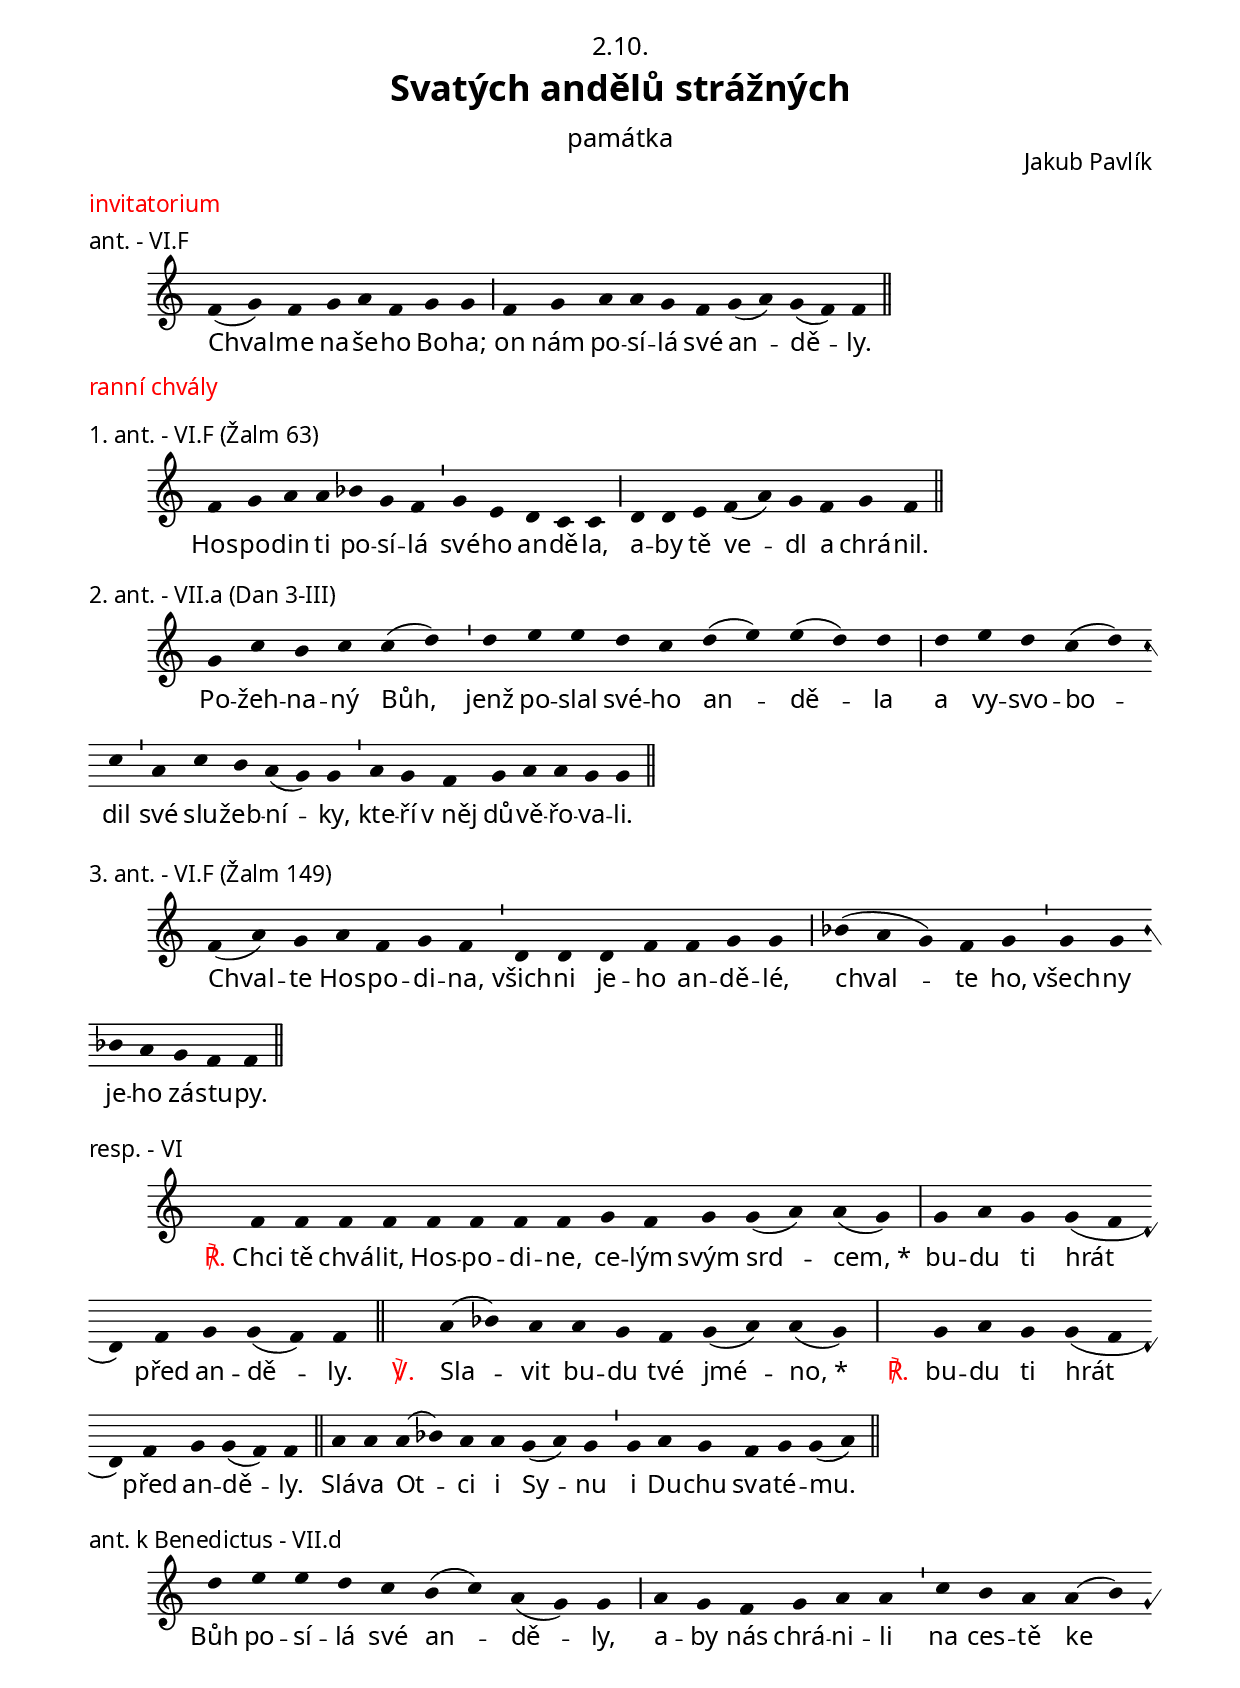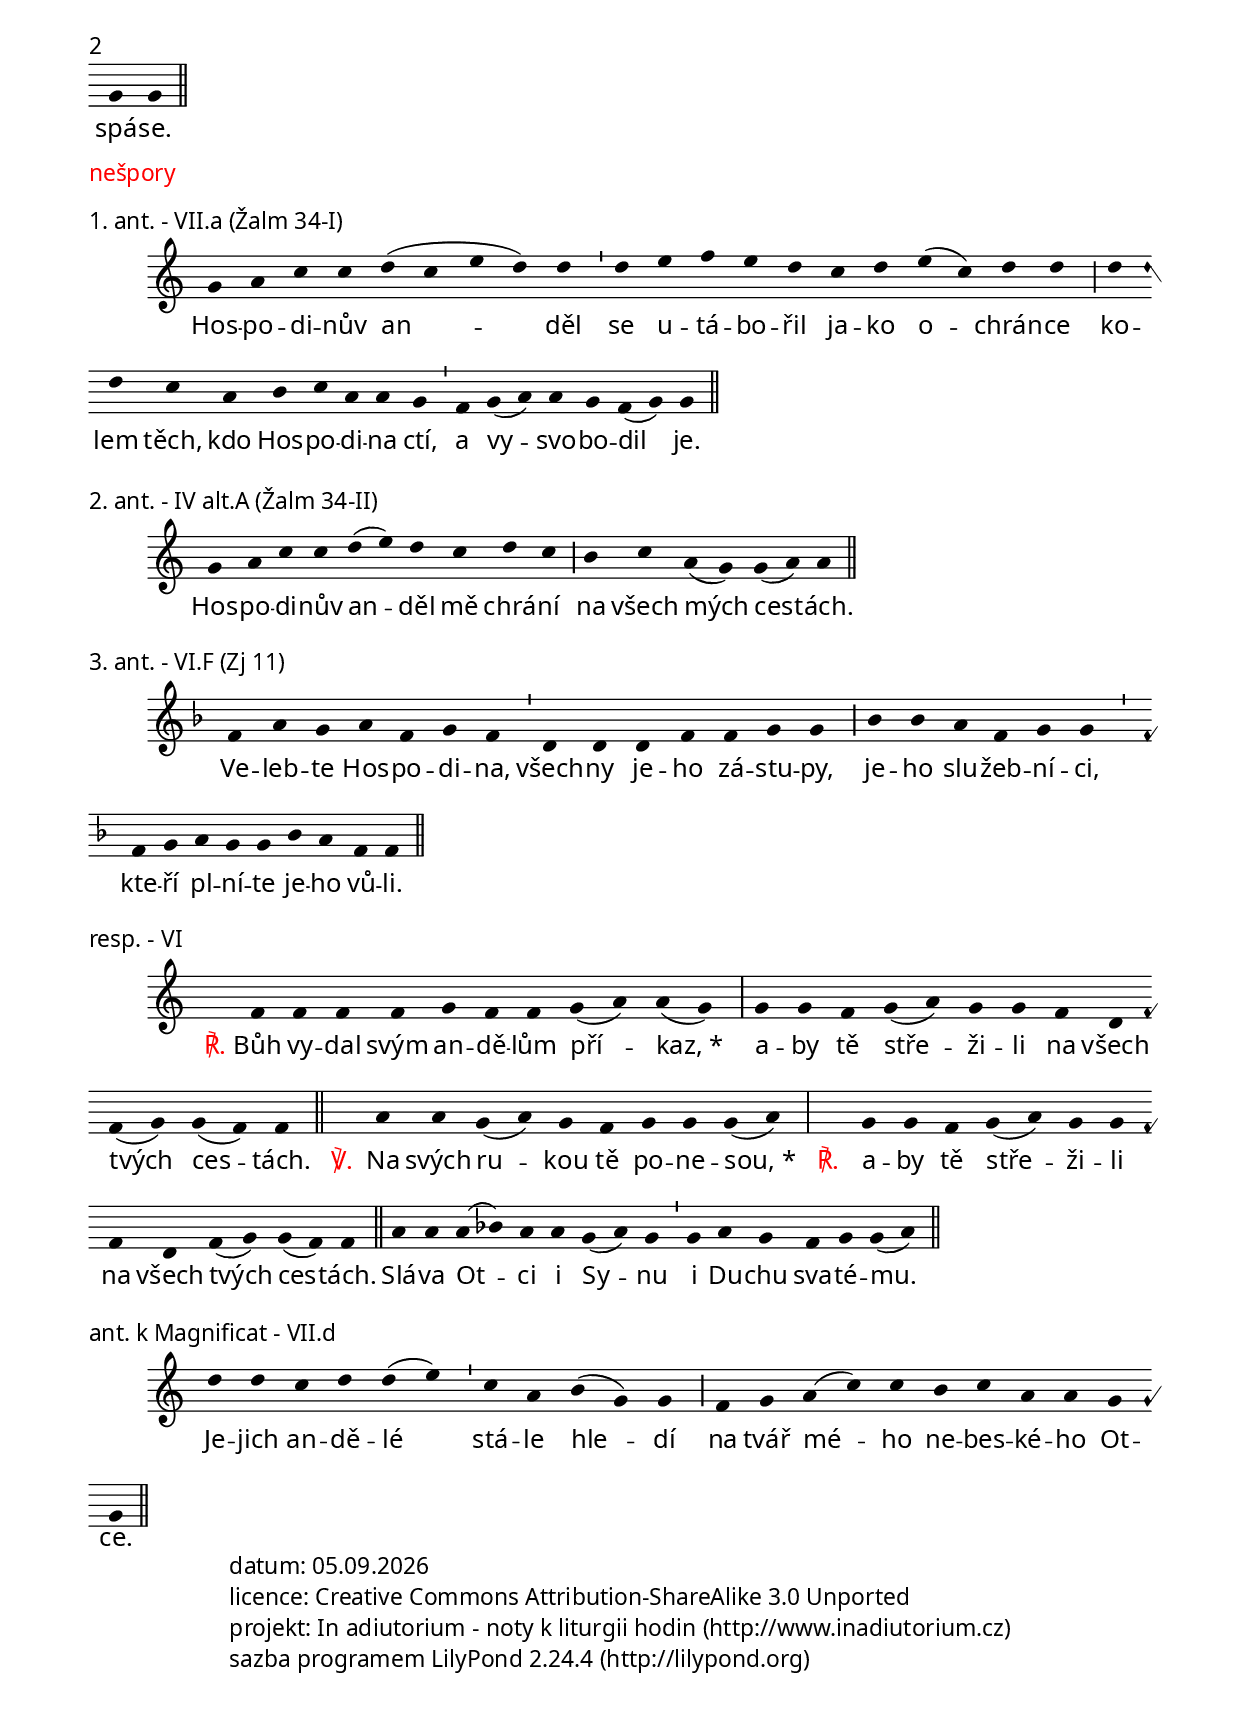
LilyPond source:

\version "2.15.40"

\include "../spolecne.ly"
\include "../dilyresponsorii.ly"

\header {
  title = \markup\titleSvatek
            "Svatých andělů strážných"
            památka
            2.10.
  composer = "Jakub Pavlík"
}

\markup {\nadpisHodinka {"invitatorium"}}

\score {
  \relative c' {
    \choralniRezim
    f4( g) f g a f g g \barMaior
    f g a a g
    f g( a) g( f) f \barFinalis
  }
  \addlyrics {
    Chval -- me na -- še -- ho Bo -- ha;
    on nám po -- sí -- lá
    své an -- dě -- ly.
  }
  \header {
    quid = "ant."
    modus = "VI"
    differentia = "F"
    psalmus = ""
    fial = "sanktoral/0125obracenipavla.ly#invit?zacatek"
    id = "invit"
    piece = \markup {\sestavTitulekBezZalmu}
  }
}

\markup {\nadpisHodinka {"ranní chvály"}}

\score {
  \relative c' {
    \choralniRezim
    f4 g a a bes g f \barMin g e d c c \barMaior
    d d e f( a) g f g f \barFinalis
  }
  \addlyrics {
    Hos -- po -- din ti po -- sí -- lá své -- ho an -- dě -- la,
    a -- by tě ve -- dl a chrá -- nil.
  }
  \header {
    quid = "1. ant."
    modus = "VI"
    differentia = "F"
    psalmus = "Žalm 63"
    id = "rch-a1"
    piece = \markup {\sestavTitulek}
  }
}

\score {
  \relative c'' {
    \choralniRezim
    g4 c b c c( d) \barMin
    d e e d c d( e) e( d) d \barMaior
    d e d c( d) c \barMin a c b a( g) g \barMin
    a g f g a a g g \barFinalis
  }
  \addlyrics {
    Po -- žeh -- na -- ný Bůh,
    jenž po -- slal své -- ho an -- dě -- la
    a vy -- svo -- bo -- dil své slu -- žeb -- ní -- ky,
    kte -- ří v_něj dů -- vě -- řo -- va -- li.
  }
  \header {
    quid = "2. ant."
    modus = "VII"
    differentia = "a"
    psalmus = "Dan 3-III"
    id = "rch-a2"
    piece = \markup {\sestavTitulek}
  }
}

\score {
  \relative c' {
    \choralniRezim
    f4( a) g a f g f \barMin
    d d d f f g g \barMaior
    bes( a g) f g \barMin
    g g bes a g f f \barFinalis
  }
  \addlyrics {
    Chval -- te Hos -- po -- di -- na,
    všich -- ni je -- ho an -- dě -- lé,
    chval -- te ho,
    všech -- ny je -- ho zá -- stu -- py.
  }
  \header {
    quid = "3. ant."
    modus = "VI"
    differentia = "F"
    psalmus = "Žalm 149"
    id = "rch-a3"
    piece = \markup {\sestavTitulek}
  }
}

\score {
  \relative c' {
    \choralniRezim

    % R
    \neviditelna f
    f4 f f f f f f f g f g g( a) a( g) \barMax
    g a g g( f d) f g g( f) f \barFinalis
    % V
    \neviditelna a
    a4( bes) a a g f g( a) a( g) \barMax
    % R
    \neviditelna a
    g a g g( f d) f g g( f) f \barFinalis
    % Slava
    \respVIdoxologie \barFinalis
  }
  \addlyrics {
    \Response Chci tě chvá -- lit, Hos -- po -- di -- ne,
    ce -- lým svým srd -- cem,_*
    bu -- du ti hrát před an -- dě -- ly.
    \Verse Sla -- vit bu -- du tvé jmé -- no,_*
    \Response bu -- du ti hrát před an -- dě -- ly.
    \textRespDoxologie
  }
  \header {
    quid = "resp."
    modus = "VI"
    id = "rch-r"
    piece = \markup {\sestavTitulekResp}
  }
}

\score {
  \relative c'' {
    \choralniRezim
    d4 e e d
    c b( c) a( g) g \barMaior
    a g f g a a \barMin
    c b a a( b) g g \barFinalis
  }
  \addlyrics {
    Bůh po -- sí -- lá
    své an -- dě -- ly,
    a -- by nás chrá -- ni -- li
    na ces -- tě ke spá -- se.
  }
  \header {
    quid = "ant. k Benedictus"
    modus = "VII"
    differentia = "d"
    psalmus = ""
    id = "rch-aben"
    piece = \markup {\sestavTitulekBezZalmu}
  }
}

\markup {\nadpisHodinka {"nešpory"}}

\score {
  \relative c'' {
    \choralniRezim
    g4 a c c d( c e d) d \barMin
    d e f e d c d e( c) d d \barMaior
    d d c a b c a a g \barMin
    f g( a) a g f( g) g \barFinalis
  }
  \addlyrics {
    Hos -- po -- di -- nův an -- děl
    se u -- tá -- bo -- řil ja -- ko o -- chrán -- ce
    ko -- lem těch, kdo Hos -- po -- di -- na ctí,
    a vy -- svo -- bo -- dil je.
  }
  \header {
    quid = "1. ant."
    modus = "VII"
    differentia = "a"
    psalmus = "Žalm 34-I"
    id = "ne-a1"
    piece = \markup {\sestavTitulek}
  }
}

\score {
  \relative c'' {
    \choralniRezim
    g4 a c c d( e) d c d c \barMaior
    b c a( g) g( a) a \barFinalis
  }
  \addlyrics {
    Hos -- po -- di -- nův an -- děl mě chrá -- ní
    na všech mých ces -- tách.
  }
  \header {
    quid = "2. ant."
    modus = "IV alt"
    differentia = "A"
    psalmus = "Žalm 34-II"
    id = "ne-a2"
    piece = \markup {\sestavTitulek}
  }
}

\score {
  \relative c' {
    \choralniRezim
    \key f \major
    f4 a g a f g f \barMin
    d d d f f g g \barMaior
    bes bes a f g g \barMin
    f g a g g bes a f f \barFinalis
  }
  \addlyrics {
    Ve -- leb -- te Hos -- po -- di -- na,
    všech -- ny je -- ho zá -- stu -- py,
    je -- ho slu -- žeb -- ní -- ci,
    kte -- ří pl -- ní -- te je -- ho vů -- li.
  }
  \header {
    quid = "3. ant."
    modus = "VI"
    differentia = "F"
    psalmus = "Zj 11"
    id = "ne-a3"
    fial = "sanktoral/1002andelestrazni.ly#rch-a3?jiny_text"
    piece = \markup {\sestavTitulek}
  }
}

\score {
  \relative c' {
    \choralniRezim

    % R
    \neviditelna f
    f4 f f f g f f g( a) a( g) \barMax
    g g f g( a) g g f d f( g) g( f) f \barFinalis
    % V
    \neviditelna a
    a4 a g( a) g f g g g( a) \barMax
    % R
    \neviditelna a
    g g f g( a) g g f d f( g) g( f) f \barFinalis
    % Slava
    \respVIdoxologie \barFinalis
  }
  \addlyrics {
    \Response Bůh vy -- dal svým an -- dě -- lům pří -- kaz,_*
    a -- by tě stře -- ži -- li na všech tvých ces -- tách.
    \Verse Na svých ru -- kou tě po -- ne -- sou,_*
    \Response a -- by tě stře -- ži -- li na všech tvých ces -- tách.
    \textRespDoxologie
  }
  \header {
    quid = "resp."
    modus = "VI"
    id = "ne-r"
    piece = \markup {\sestavTitulekResp}
  }
}

\score {
  \relative c'' {
    \choralniRezim
    d4 d c d d( e) \barMin
    c a b( g) g \barMaior
    f g a( c) c b c a a g g \barFinalis
  }
  \addlyrics {
    Je -- jich an -- dě -- lé
    stá -- le hle -- dí
    na tvář mé -- ho ne -- bes -- ké -- ho Ot -- ce.
  }
  \header {
    quid = "ant. k Magnificat"
    modus = "VII"
    differentia = "d"
    psalmus = ""
    id = "ne-amag"
    piece = \markup {\sestavTitulekBezZalmu}
  }
}